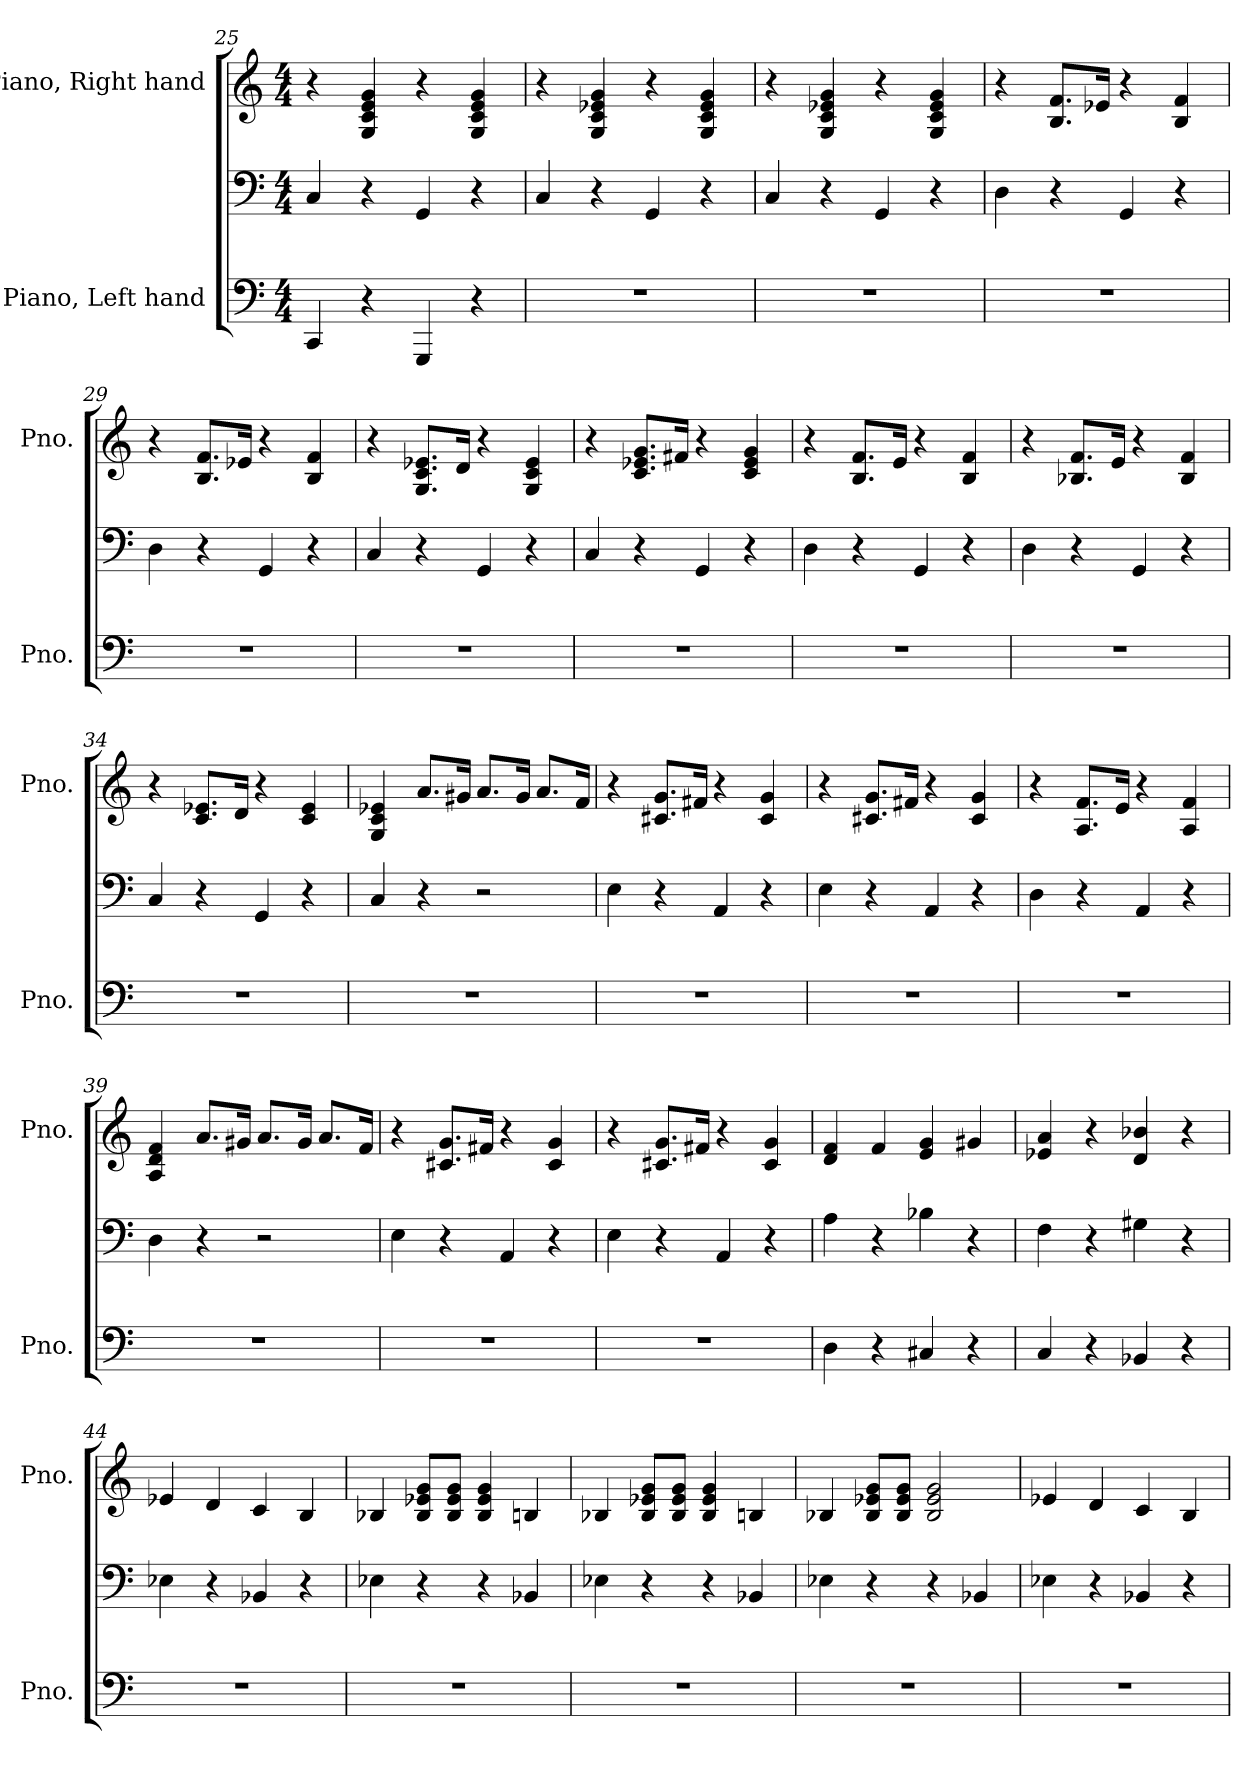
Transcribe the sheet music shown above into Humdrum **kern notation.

**kern	**kern	**kern
*part2	*part2	*part1
*staff3	*staff2	*staff1
*I"Piano, Left hand	*	*I"Piano, Right hand
*I'Pno.	*	*I'Pno.
*clefF4	*clefF4	*clefG2
*k[]	*k[]	*k[]
*M4/4	*M4/4	*M4/4
=25	=25	=25
4CC/	4C/	4r
4r	4r	4G/ 4c/ 4e/ 4g/
4GGG/	4GG/	4r
4r	4r	4G/ 4c/ 4e/ 4g/
=26	=26	=26
1r	4C/	4r
.	4r	4G/ 4c/ 4e-X/ 4g/
.	4GG/	4r
.	4r	4G/ 4c/ 4e-/ 4g/
=27	=27	=27
1r	4C/	4r
.	4r	4G/ 4c/ 4e-X/ 4g/
.	4GG/	4r
.	4r	4G/ 4c/ 4e-/ 4g/
=28	=28	=28
1r	4D\	4r
.	4r	8.B/ 8.f/L
.	.	16e-X/Jk
.	4GG/	4r
.	4r	4B/ 4f/
=29	=29	=29
1r	4D\	4r
.	4r	8.B/ 8.f/L
.	.	16e-X/Jk
.	4GG/	4r
.	4r	4B/ 4f/
=30	=30	=30
1r	4C/	4r
.	4r	8.G/ 8.c/ 8.e-X/L
.	.	16d/Jk
.	4GG/	4r
.	4r	4G/ 4c/ 4e-/
!!LO:LB:g=z
=31	=31	=31
1r	4C/	4r
.	4r	8.c/ 8.e-X/ 8.g/L
.	.	16f#X/Jk
.	4GG/	4r
.	4r	4c/ 4e-/ 4g/
=32	=32	=32
1r	4D\	4r
.	4r	8.B/ 8.f/L
.	.	16e/Jk
.	4GG/	4r
.	4r	4B/ 4f/
=33	=33	=33
1r	4D\	4r
.	4r	8.B-X/ 8.f/L
.	.	16e/Jk
.	4GG/	4r
.	4r	4B-/ 4f/
=34	=34	=34
1r	4C/	4r
.	4r	8.c/ 8.e-X/L
.	.	16d/Jk
.	4GG/	4r
.	4r	4c/ 4e-/
=35	=35	=35
1r	4C/	4G/ 4c/ 4e-X/
.	4r	8.a/L
.	.	16g#X/Jk
.	2r	8.a/L
.	.	16g#/Jk
.	.	8.a/L
.	.	16f/Jk
!!LO:LB:g=z
=36	=36	=36
1r	4E\	4r
.	4r	8.c#X/ 8.g/L
.	.	16f#X/Jk
.	4AA/	4r
.	4r	4c#/ 4g/
=37	=37	=37
1r	4E\	4r
.	4r	8.c#X/ 8.g/L
.	.	16f#X/Jk
.	4AA/	4r
.	4r	4c#/ 4g/
=38	=38	=38
1r	4D\	4r
.	4r	8.A/ 8.f/L
.	.	16e/Jk
.	4AA/	4r
.	4r	4A/ 4f/
=39	=39	=39
1r	4D\	4A/ 4d/ 4f/
.	4r	8.a/L
.	.	16g#X/Jk
.	2r	8.a/L
.	.	16g#/Jk
.	.	8.a/L
.	.	16f/Jk
=40	=40	=40
1r	4E\	4r
.	4r	8.c#X/ 8.g/L
.	.	16f#X/Jk
.	4AA/	4r
.	4r	4c#/ 4g/
!!LO:PB:g=z
=41	=41	=41
1r	4E\	4r
.	4r	8.c#X/ 8.g/L
.	.	16f#X/Jk
.	4AA/	4r
.	4r	4c#/ 4g/
=42	=42	=42
4D\	4A\	4d/ 4f/
4r	4r	4f/
4C#X/	4B-X\	4e/ 4g/
4r	4r	4g#X/
=43	=43	=43
4C/	4F\	4e-X/ 4a/
4r	4r	4r
4BB-X/	4G#X\	4d/ 4b-X/
4r	4r	4r
=44	=44	=44
1r	4E-X\	4e-X/
.	4r	4d/
.	4BB-X/	4c/
.	4r	4B/
=45	=45	=45
1r	4E-X\	4B-X/
.	4r	8B-/ 8e-X/ 8g/L
.	.	8B-/ 8e-/ 8g/J
.	4r	4B-/ 4e-/ 4g/
.	4BB-X/	4Bn/
=46	=46	=46
1r	4E-X\	4B-X/
.	4r	8B-/ 8e-X/ 8g/L
.	.	8B-/ 8e-/ 8g/J
.	4r	4B-/ 4e-/ 4g/
.	4BB-X/	4Bn/
!!LO:LB:g=z
=47	=47	=47
1r	4E-X\	4B-X/
.	4r	8B-/ 8e-X/ 8g/L
.	.	8B-/ 8e-/ 8g/J
.	4r	2B-/ 2e-/ 2g/
.	4BB-X/	.
=48	=48	=48
1r	4E-X\	4e-X/
.	4r	4d/
.	4BB-X/	4c/
.	4r	4B/
=	=	=
*-	*-	*-
